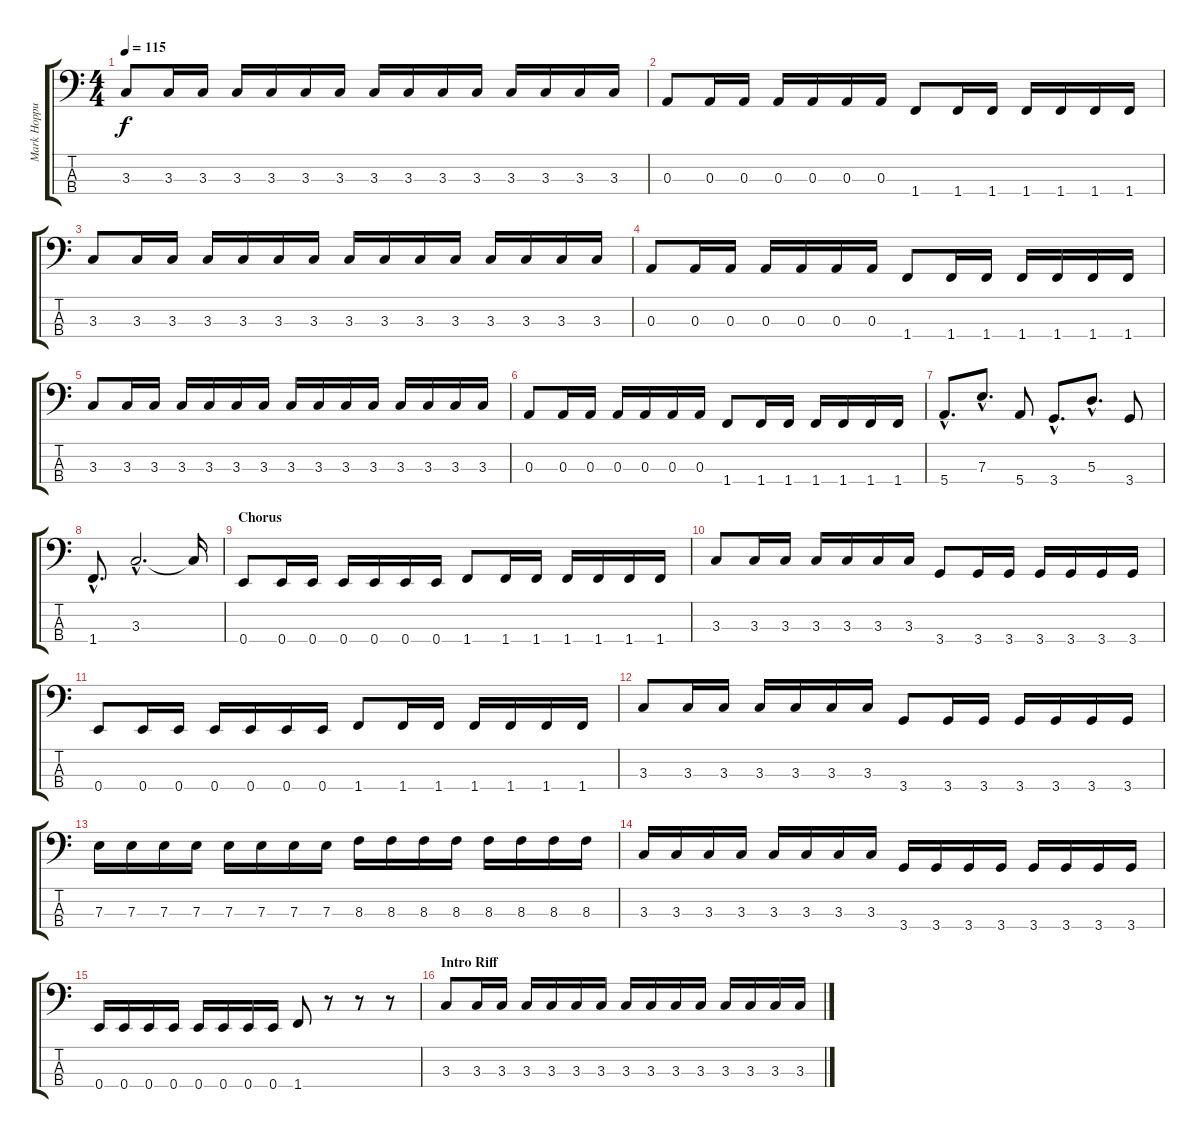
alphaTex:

\track ("Mark Hoppus (Bass)" "Mark Hoppu") {instrument electricbasspick}
\staff {score tabs}
\tuning (G2 D2 A1 E1) {hide}
\ts (4 4)
\tempo 115
\clef f4
\ks c
3.3.8{dy f} 3.3.16 3.3.16 3.3.16 3.3.16 3.3.16 3.3.16 3.3.16 3.3.16 3.3.16 3.3.16 3.3.16 3.3.16 3.3.16 3.3.16 |
0.3.8 0.3.16 0.3.16 0.3.16 0.3.16 0.3.16 0.3.16 1.4.8 1.4.16 1.4.16 1.4.16 1.4.16 1.4.16 1.4.16 |
3.3.8 3.3.16 3.3.16 3.3.16 3.3.16 3.3.16 3.3.16 3.3.16 3.3.16 3.3.16 3.3.16 3.3.16 3.3.16 3.3.16 3.3.16 |
0.3.8 0.3.16 0.3.16 0.3.16 0.3.16 0.3.16 0.3.16 1.4.8 1.4.16 1.4.16 1.4.16 1.4.16 1.4.16 1.4.16 |
3.3.8 3.3.16 3.3.16 3.3.16 3.3.16 3.3.16 3.3.16 3.3.16 3.3.16 3.3.16 3.3.16 3.3.16 3.3.16 3.3.16 3.3.16 |
0.3.8 0.3.16 0.3.16 0.3.16 0.3.16 0.3.16 0.3.16 1.4.8 1.4.16 1.4.16 1.4.16 1.4.16 1.4.16 1.4.16 |
5.4{hac}.8{d} 7.3{hac}.8{d} 5.4.8 3.4{hac}.8{d} 5.3{hac}.8{d} 3.4.8 |
1.4{hac}.8{d} 3.3{hac}.2{d} 3.3{t}.16 |
\section ("" "Chorus")
0.4.8 0.4.16 0.4.16 0.4.16 0.4.16 0.4.16 0.4.16 1.4.8 1.4.16 1.4.16 1.4.16 1.4.16 1.4.16 1.4.16 |
3.3.8 3.3.16 3.3.16 3.3.16 3.3.16 3.3.16 3.3.16 3.4.8 3.4.16 3.4.16 3.4.16 3.4.16 3.4.16 3.4.16 |
0.4.8 0.4.16 0.4.16 0.4.16 0.4.16 0.4.16 0.4.16 1.4.8 1.4.16 1.4.16 1.4.16 1.4.16 1.4.16 1.4.16 |
3.3.8 3.3.16 3.3.16 3.3.16 3.3.16 3.3.16 3.3.16 3.4.8 3.4.16 3.4.16 3.4.16 3.4.16 3.4.16 3.4.16 |
7.3.16 7.3.16 7.3.16 7.3.16 7.3.16 7.3.16 7.3.16 7.3.16 8.3.16 8.3.16 8.3.16 8.3.16 8.3.16 8.3.16 8.3.16 8.3.16 |
3.3.16 3.3.16 3.3.16 3.3.16 3.3.16 3.3.16 3.3.16 3.3.16 3.4.16 3.4.16 3.4.16 3.4.16 3.4.16 3.4.16 3.4.16 3.4.16 |
0.4.16 0.4.16 0.4.16 0.4.16 0.4.16 0.4.16 0.4.16 0.4.16 1.4.8 r.8 r.8 r.8 |
\section ("" "Intro Riff")
3.3.8 3.3.16 3.3.16 3.3.16 3.3.16 3.3.16 3.3.16 3.3.16 3.3.16 3.3.16 3.3.16 3.3.16 3.3.16 3.3.16 3.3.16
